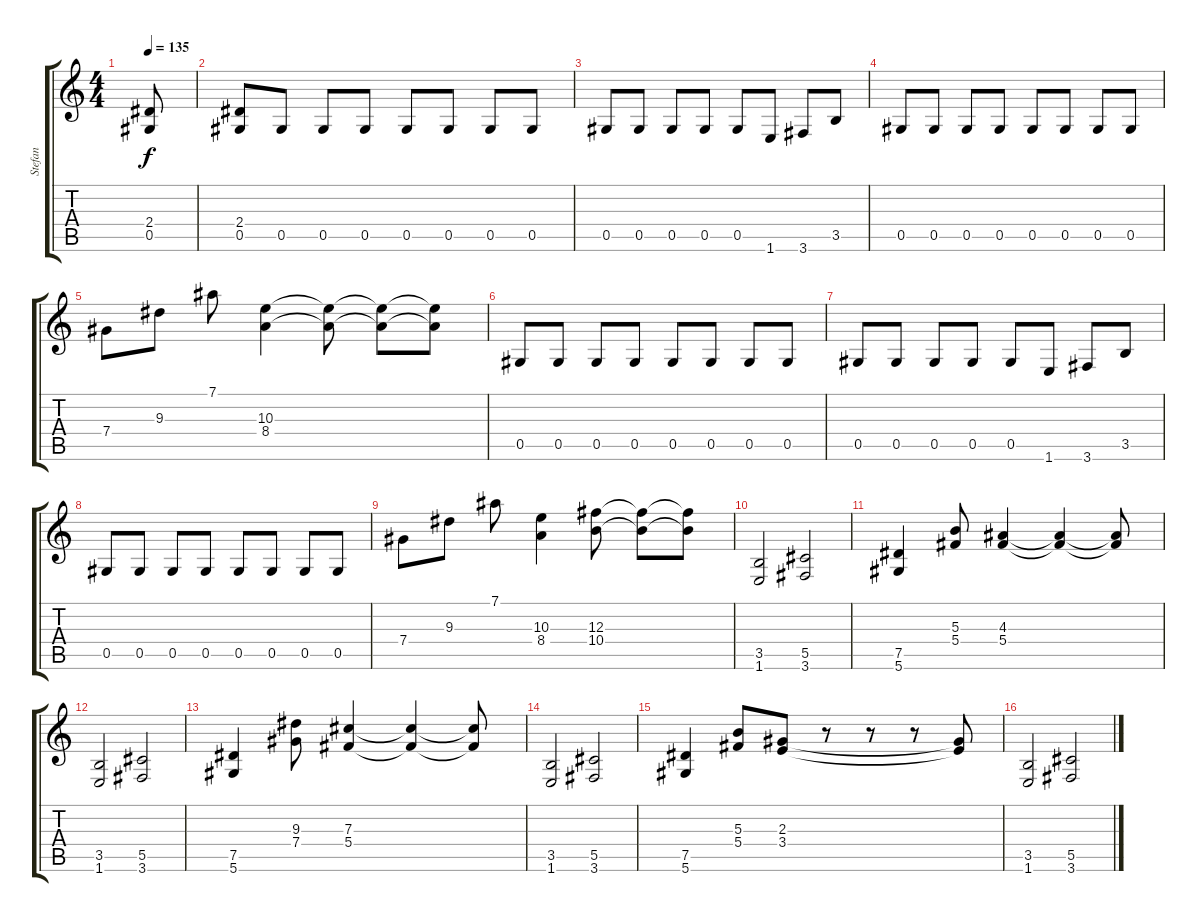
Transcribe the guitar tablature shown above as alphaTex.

\track ("Stefan" "Stefan") {instrument distortionguitar}
\staff {score tabs}
\tuning (Eb4 Bb3 Gb3 Db3 Ab2 Eb2) {hide}
\ts (4 4)
\tempo 135
\clef g2
\ks c
(2.4 0.5).8{dy f} |
(2.4 0.5).8 0.5.8 0.5.8 0.5.8 0.5.8 0.5.8 0.5.8 0.5.8 |
0.5.8 0.5.8 0.5.8 0.5.8 0.5.8 1.6.8 3.6.8 3.5.8 |
0.5.8 0.5.8 0.5.8 0.5.8 0.5.8 0.5.8 0.5.8 0.5.8 |
7.4.8 9.3.8 7.1.8 (10.3 8.4).4 (10.3{t} 8.4{t}).8 (10.3{t} 8.4{t}).8 (10.3{t} 8.4{t}).8 |
0.5.8 0.5.8 0.5.8 0.5.8 0.5.8 0.5.8 0.5.8 0.5.8 |
0.5.8 0.5.8 0.5.8 0.5.8 0.5.8 1.6.8 3.6.8 3.5.8 |
0.5.8 0.5.8 0.5.8 0.5.8 0.5.8 0.5.8 0.5.8 0.5.8 |
7.4.8 9.3.8 7.1.8 (10.3 8.4).4 (12.3 10.4).8 (12.3{t} 10.4{t}).8 (12.3{t} 10.4{t}).8 |
(3.5 1.6).2 (5.5 3.6).2 |
(7.5 5.6).4 (5.3 5.4).8 (4.3 5.4).4 (4.3{t} 5.4{t}).4 (4.3{t} 5.4{t}).8 |
(3.5 1.6).2 (5.5 3.6).2 |
(7.5 5.6).4 (9.3 7.4).8 (7.3 5.4).4 (7.3{t} 5.4{t}).4 (7.3{t} 5.4{t}).8 |
(3.5 1.6).2 (5.5 3.6).2 |
(7.5 5.6).4 (5.3 5.4).8 (2.3 3.4).8 r.8 r.8 r.8 (2.3{t} 3.4{t}).8 |
(3.5 1.6).2 (5.5 3.6).2
